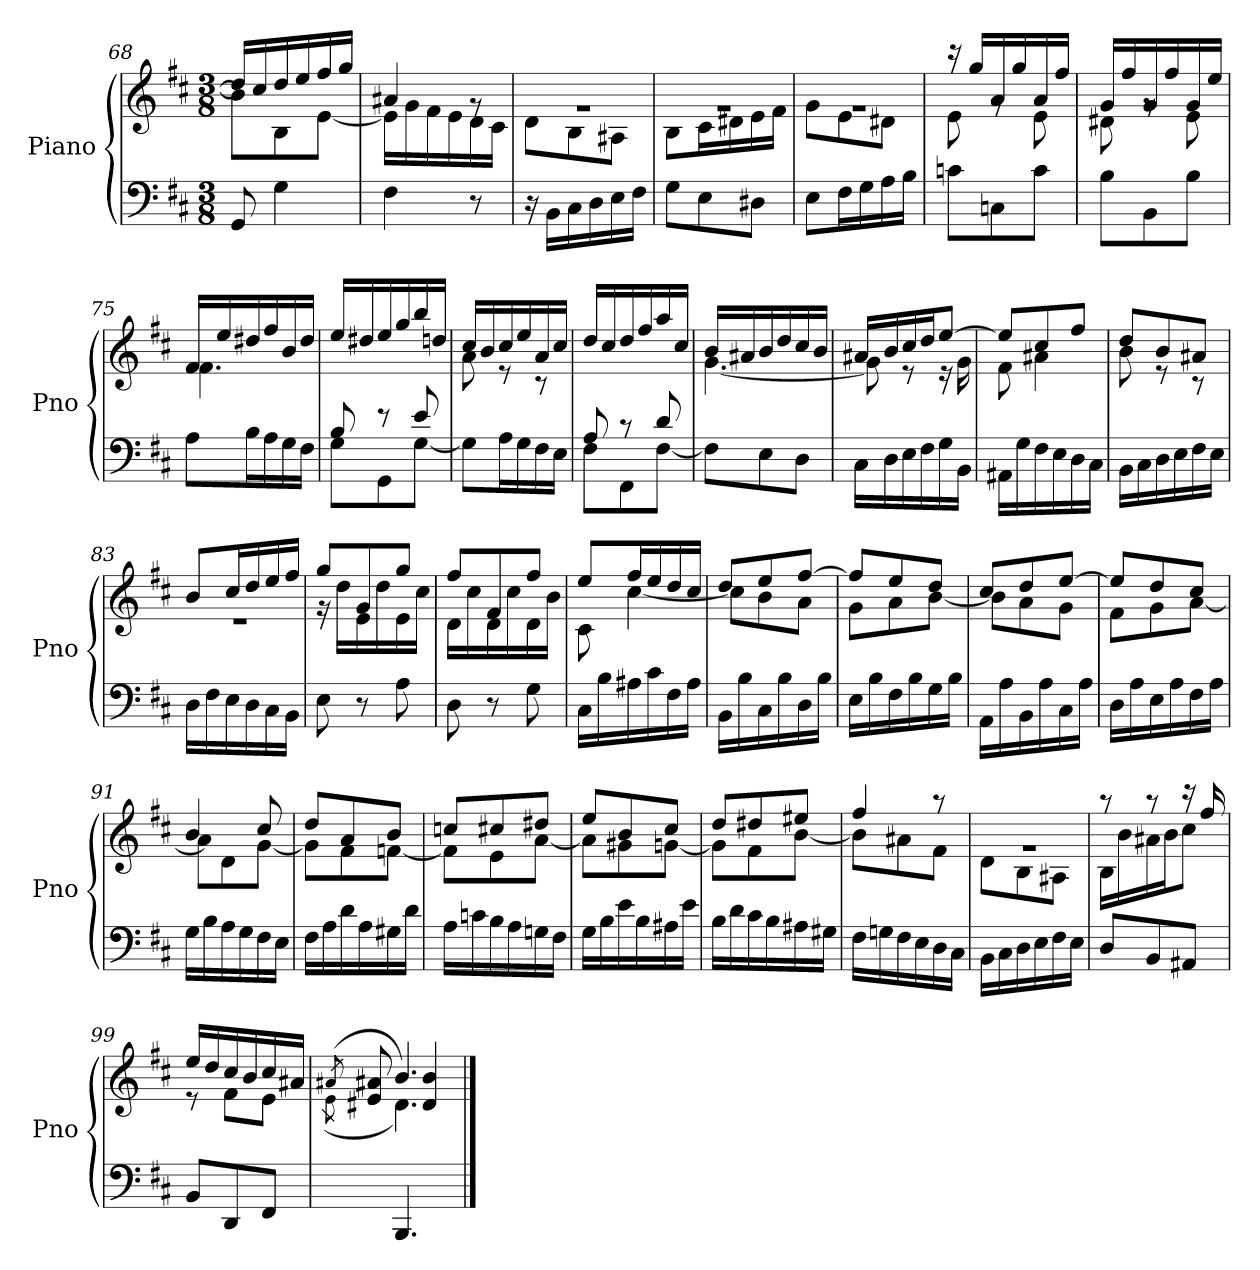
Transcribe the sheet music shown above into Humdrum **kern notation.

**kern	**kern
*part1	*part1
*staff2	*staff1
*I"Piano	*
*I'Pno	*
*clefF4	*clefG2
*k[f#c#]	*k[f#c#]
*M3/8	*M3/8
=68	=68
*	*^
8GG/	16dd/LL]	8b\L]
.	16cc#/	.
4G\	16dd/	8B\
.	16ee/	.
.	16ff#/	[8e\J
.	16gg/JJ	.
=69	=69	=69
4F#\	4a#X/	16e\LL]
.	.	16g\
.	.	16f#\
.	.	16e\
8r	8rg	16d\
.	.	16c#\JJ
=70	=70	=70
16r	4.rg	8d\L
16BB\LL	.	.
16C#\	.	8B\
16D\	.	.
16E\	.	8A#X\J
16F#\JJ	.	.
!!LO:LB:g=z	!!
=71	=71	=71
8G\L	4.rg	8B\L
8E\	.	16c#\L
.	.	16d#X\
8D#X\J	.	16e\
.	.	16f#\JJ
=72	=72	=72
8E\L	4.rg	8g\L
16F#\L	.	8e\
16G\	.	.
16A\	.	8d#X\J
16B\JJ	.	.
=73	=73	=73
8cn\L	16r	8e\
.	16gg/LL	.
8Cn\	16a/	8rg
.	16gg/	.
8c\J	16a/	8e\
.	16ff#/JJ	.
=74	=74	=74
8B\L	16g/LL	8d#X\
.	16ff#/	.
8BB\	16g/	8rg
.	16ff#/	.
8B\J	16g/	8e\
.	16ee/JJ	.
=75	=75	=75
8A\L	16f#LL	4.f#\
.	16ee/	.
16B\L	16dd#X/	.
16A\	16ff#/	.
16G\	16b/	.
16F#\JJ	16dd#/JJ	.
*	*v	*v
!!LO:LB:g=z
=76	=76
*^	*
8B/	8G\L	16ee/LL
.	.	16dd#X/
8r	8GG\	16ee/
.	.	16gg/
8e/	[8G\J	16bb/
.	.	16ddn/JJ
*v	*v	*
=77	=77
*	*^
8G\L]	16cc#/LL	8a\
.	16b/	.
16A\L	16cc#/	8r
16G\	16ee/	.
16F#\	16a/	8r
16E\JJ	16cc#/JJ	.
*	*v	*v
=78	=78
*^	*
8A/	8F#\L	16dd/LL
.	.	16cc#/
8r	8FF#\	16dd/
.	.	16ff#/
8d/	[8F#\J	16aa/
.	.	16cc#/JJ
*v	*v	*
=79	=79
*	*^
8F#\L]	16b/LL	[4.g\
.	16a#X/	.
8E\	16b/	.
.	16dd/	.
8D\J	16cc#/	.
.	16b/JJ	.
=80	=80	=80
16C#\LL	16a#X/LL	8g\]
16D\	16b/	.
16E\	16cc#/	8r
16F#\	16dd/J	.
16G\	[8ee/J	16r
16BB\JJ	.	16g\
!!LO:LB:g=z	!!
=81	=81	=81
16AA#X\LL	8ee/L]	8f#\
16G\	.	.
16F#\	8cc#/	4a#X\
16E\	.	.
16D\	8ff#/J	.
16C#\JJ	.	.
=82	=82	=82
16BB\LL	8dd/L	8b\
16C#\	.	.
16D\	8b/	8r
16E\	.	.
16F#\	8a#X/J	8r
16E\JJ	.	.
=83	=83	=83
16D\LL	8b/L	4.r
16F#\	.	.
16E\	16cc#/L	.
16D\	16dd/	.
16C#\	16ee/	.
16BB\JJ	16ff#/JJ	.
=84	=84	=84
8E\	8gg/L	16r
.	.	16dd\LL
8r	8g/	16e\
.	.	16dd\
8A\	8gg/J	16e\
.	.	16cc#\JJ
=85	=85	=85
8D\	8ff#/L	16d\LL
.	.	16cc#\
8r	8f#/	16d\
.	.	16cc#\
8G\	8ff#/J	16d\
.	.	16b\JJ
!!LO:LB:g=z	!!
=86	=86	=86
16C#\LL	8ee/L	8c#\
16B\	.	.
16A#X\	16ff#/L	[4cc#\
16c#\	16ee/	.
16F#\	16dd/	.
16A#\JJ	16cc#/JJ	.
=87	=87	=87
16BB\LL	8dd/L	8cc#\L]
16B\	.	.
16C#\	8ee/	8b\
16B\	.	.
16D\	[8ff#/J	8a\J
16B\JJ	.	.
=88	=88	=88
16E\LL	8ff#/L]	8g\L
16B\	.	.
16F#\	8ee/	8a\
16B\	.	.
16G\	8dd/J	[8b\J
16B\JJ	.	.
=89	=89	=89
16AA\LL	8cc#/L	8b\L]
16A\	.	.
16BB\	8dd/	8a\
16A\	.	.
16C#\	[8ee/J	8g\J
16A\JJ	.	.
=90	=90	=90
16D\LL	8ee/L]	8f#\L
16A\	.	.
16E\	8dd/	8g\
16A\	.	.
16F#\	8cc#/J	[8a\J
16A\JJ	.	.
!!LO:LB:g=z	!!
=91	=91	=91
16G\LL	4b/	8a\L]
16B\	.	.
16A\	.	8d\
16G\	.	.
16F#\	8cc#/	[8g\J
16E\JJ	.	.
=92	=92	=92
16F#\LL	8dd/L	8g\L]
16A\	.	.
16d\	8a/	8f#\
16A\	.	.
16G#X\	8b/J	[8fn\J
16d\JJ	.	.
=93	=93	=93
16A\LL	8ccn/L	8f\L]
16cn\	.	.
16B\	8cc#X/	8e\
16A\	.	.
16Gn\	8dd#X/J	[8a\J
16F#\JJ	.	.
=94	=94	=94
16G\LL	8ee/L	8a\L]
16B\	.	.
16e\	8b/	8g#X\
16B\	.	.
16A#X\	8cc#/J	[8gn\J
16e\JJ	.	.
=95	=95	=95
16B\LL	8dd/L	8g\L]
16d\	.	.
16c#\	8dd#X/	8f#\
16B\	.	.
16A#X\	8ee#X/J	[8b\J
16G#X\JJ	.	.
!!LO:PB:g=z	!!
=96	=96	=96
16F#\LL	4ff#/	8b\L]
16Gn\	.	.
16F#\	.	8a#X\
16E\	.	.
16D\	8r	8f#\J
16C#\JJ	.	.
=97	=97	=97
16BB\LL	4.rg	8d\L
16C#\	.	.
16D\	.	8B\
16E\	.	.
16F#\	.	8A#X\J
16E\JJ	.	.
=98	=98	=98
8D/L	8r	16B\LL
.	.	16b\
8BB/	8r	16a#X\
.	.	16b\J
8AA#X/J	16r	8cc#\J
.	16ff#/	.
=99	=99	=99
8BB/L	16ee/LL	8r
.	16dd/	.
8DD/	16cc#/	8f#\L
.	16b/	.
8FF#/J	16cc#/	8e\J
.	16a#X/JJ	.
=100	=100	=100
.	(>8qa#X/	(8qe\
*	*	*^
4.BBB/	4.b/)	4.d#X\)	8e 8a#!
.	.	.	4d# 4b!
*	*v	*v	*v
==	==
*-	*-
